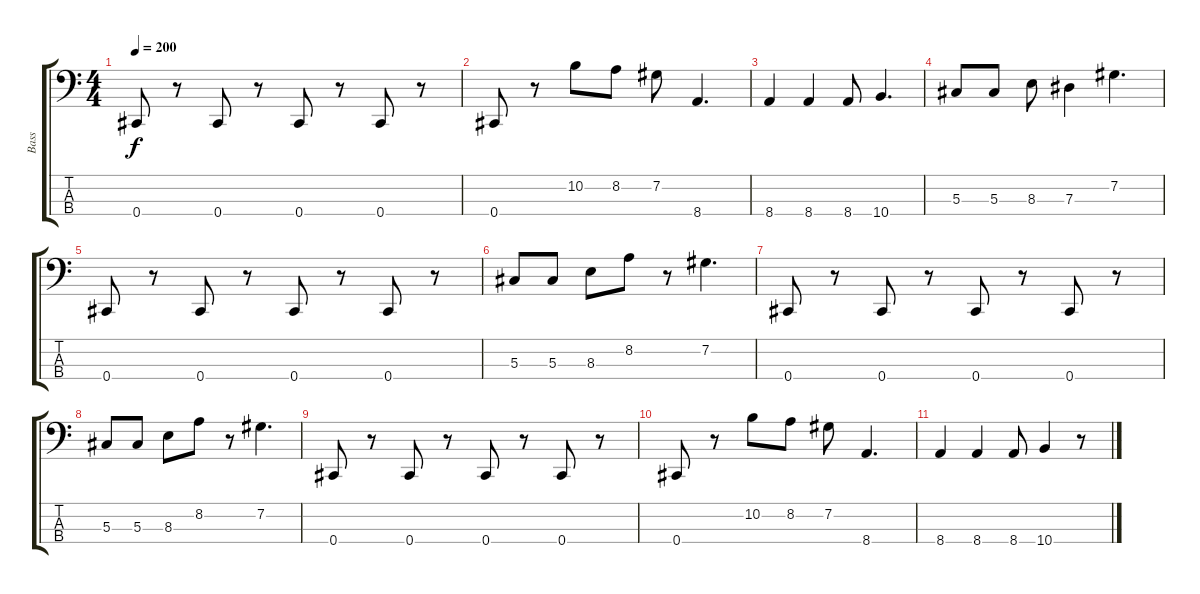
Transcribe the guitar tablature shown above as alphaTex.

\track ("Bass" "Bass") {instrument electricbasspick}
\staff {score tabs}
\tuning (Gb2 Db2 Ab1 Db1) {hide}
\ts (4 4)
\tempo 200
\clef f4
\ks c
0.4.8{dy f} r.8 0.4.8 r.8 0.4.8 r.8 0.4.8 r.8 |
0.4.8 r.8 10.2.8 8.2.8 7.2.8 8.4.4{d} |
8.4.4 8.4.4 8.4.8 10.4.4{d} |
5.3.8 5.3.8 8.3.8 7.3.4 7.2.4{d} |
0.4.8 r.8 0.4.8 r.8 0.4.8 r.8 0.4.8 r.8 |
5.3.8 5.3.8 8.3.8 8.2.8 r.8 7.2.4{d} |
0.4.8 r.8 0.4.8 r.8 0.4.8 r.8 0.4.8 r.8 |
5.3.8 5.3.8 8.3.8 8.2.8 r.8 7.2.4{d} |
0.4.8 r.8 0.4.8 r.8 0.4.8 r.8 0.4.8 r.8 |
0.4.8 r.8 10.2.8 8.2.8 7.2.8 8.4.4{d} |
8.4.4 8.4.4 8.4.8 10.4.4 r.8
